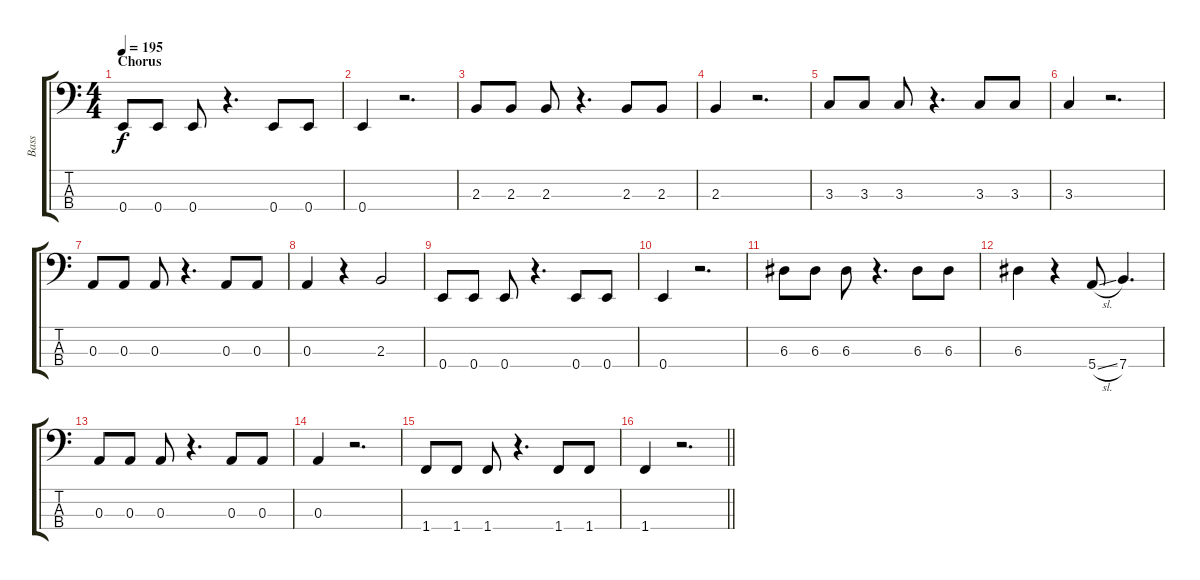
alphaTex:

\track ("Bass" "Bass") {instrument electricbassfinger}
\staff {score tabs}
\tuning (G2 D2 A1 E1) {hide}
\ts (4 4)
\section ("" "Chorus")
\tempo 195
\clef f4
\ks c
0.4.8{dy f} 0.4.8 0.4.8 r.4{d} 0.4.8 0.4.8 |
0.4.4 r.2{d} |
2.3.8 2.3.8 2.3.8 r.4{d} 2.3.8 2.3.8 |
2.3.4 r.2{d} |
3.3.8 3.3.8 3.3.8 r.4{d} 3.3.8 3.3.8 |
3.3.4 r.2{d} |
0.3.8 0.3.8 0.3.8 r.4{d} 0.3.8 0.3.8 |
0.3.4 r.4 2.3.2 |
0.4.8 0.4.8 0.4.8 r.4{d} 0.4.8 0.4.8 |
0.4.4 r.2{d} |
6.3.8 6.3.8 6.3.8 r.4{d} 6.3.8 6.3.8 |
6.3.4 r.4 5.4{sl}.8 7.4.4{d} |
0.3.8 0.3.8 0.3.8 r.4{d} 0.3.8 0.3.8 |
0.3.4 r.2{d} |
1.4.8 1.4.8 1.4.8 r.4{d} 1.4.8 1.4.8 |
\barLineRight lightlight
1.4.4 r.2{d}
